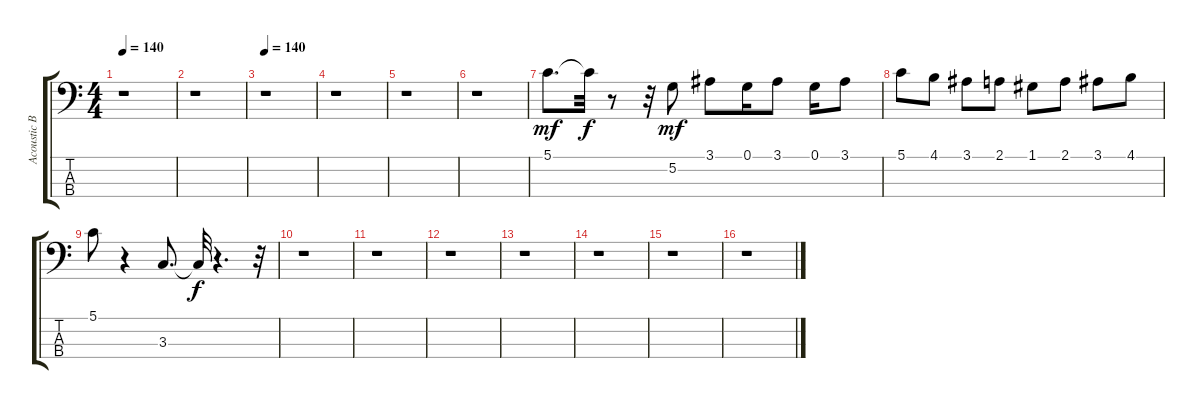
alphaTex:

\track ("Acoustic Bass" "Acoustic B") {instrument acousticbass}
\staff {score tabs}
\tuning (G2 D2 A1 E1) {hide}
\ts (4 4)
\tempo 140
\clef f4
\ks c
r.1{dy f} |
r.1 |
\tempo 140
r.1 |
r.1 |
r.1 |
r.1 |
5.1.8{d dy mf} 5.1{t}.32{dy f} r.8 r.32 5.2.8{dy mf} 3.1.8 0.1.16 3.1.8 0.1.16 3.1.8 |
5.1.8 4.1.8 3.1.8 2.1.8 1.1.8 2.1.8 3.1.8 4.1.8 |
5.1.8 r.4 3.3.8{d} 3.3{t}.32{dy f} r.4{d} r.32 |
r.1 |
r.1 |
r.1 |
r.1 |
r.1 |
r.1 |
r.1
